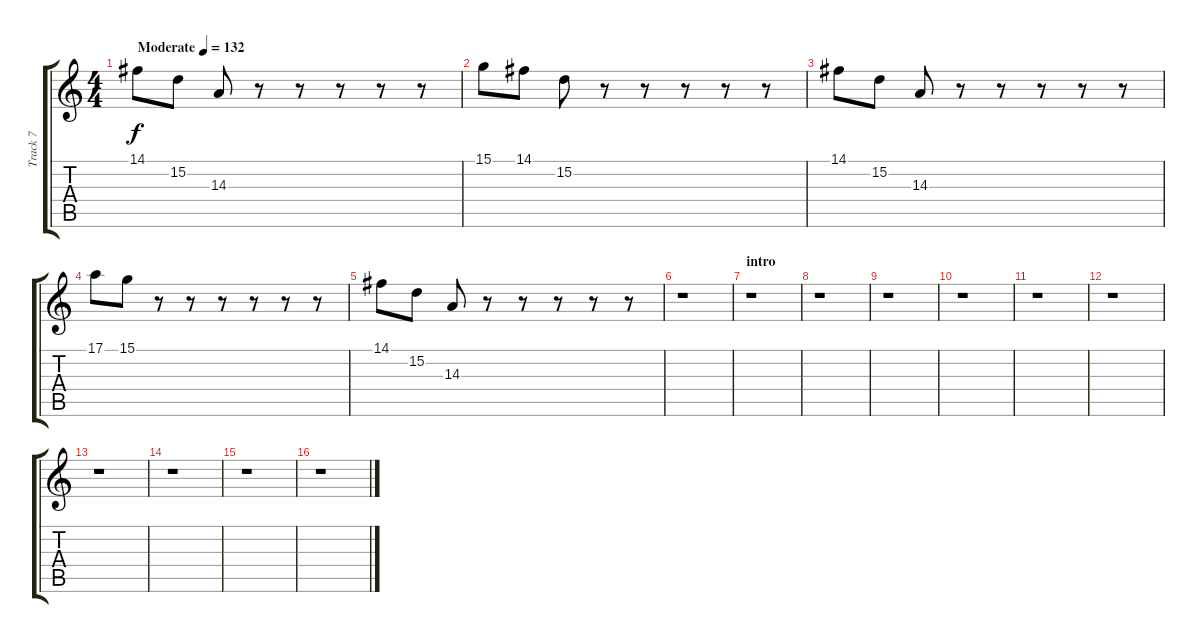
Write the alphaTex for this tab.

\track ("Track 7" "Track 7") {instrument pad1newage}
\staff {score tabs}
\tuning (E4 B3 G3 D3 A2 E2) {hide}
\ts (4 4)
\tempo (132 "Moderate")
\clef g2
\ks c
14.1.8{dy f instrument pad1newage} 15.2.8 14.3.8 r.8 r.8 r.8 r.8 r.8 |
15.1.8 14.1.8 15.2.8 r.8 r.8 r.8 r.8 r.8 |
14.1.8 15.2.8 14.3.8 r.8 r.8 r.8 r.8 r.8 |
17.1.8 15.1.8 r.8 r.8 r.8 r.8 r.8 r.8 |
14.1.8 15.2.8 14.3.8 r.8 r.8 r.8 r.8 r.8 |
r.1 |
\section ("" "intro")
r.1 |
r.1 |
r.1 |
r.1 |
r.1 |
r.1 |
r.1 |
r.1 |
r.1 |
r.1
